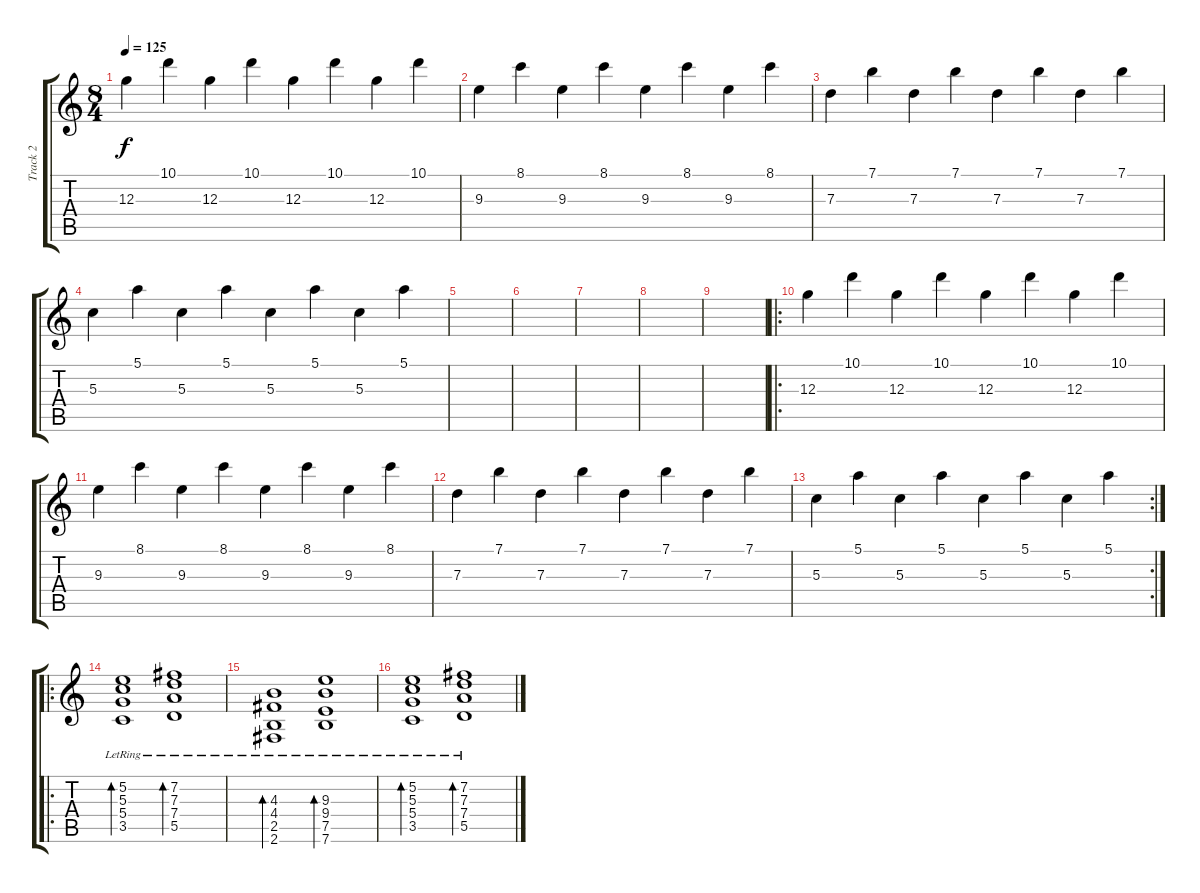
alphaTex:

\track ("Track 2" "Track 2") {instrument electricguitarclean}
\staff {score tabs}
\tuning (E4 B3 G3 D3 A2 E2) {hide}
\ts (8 4)
\tempo 125
\clef g2
\ks c
12.3.4{dy f} 10.1.4 12.3.4 10.1.4 12.3.4 10.1.4 12.3.4 10.1.4 |
9.3.4 8.1.4 9.3.4 8.1.4 9.3.4 8.1.4 9.3.4 8.1.4 |
7.3.4 7.1.4 7.3.4 7.1.4 7.3.4 7.1.4 7.3.4 7.1.4 |
5.3.4 5.1.4 5.3.4 5.1.4 5.3.4 5.1.4 5.3.4 5.1.4 |
|
|
|
|
|
\ro
12.3.4 10.1.4 12.3.4 10.1.4 12.3.4 10.1.4 12.3.4 10.1.4 |
9.3.4 8.1.4 9.3.4 8.1.4 9.3.4 8.1.4 9.3.4 8.1.4 |
7.3.4 7.1.4 7.3.4 7.1.4 7.3.4 7.1.4 7.3.4 7.1.4 |
\rc 2
5.3.4 5.1.4 5.3.4 5.1.4 5.3.4 5.1.4 5.3.4 5.1.4 |
\ro
(5.2{lr} 5.3{lr} 5.4{lr} 3.5{lr}).1{bd 480} (7.2{lr} 7.3{lr} 7.4{lr} 5.5{lr}).1{bd 480} |
(4.3{lr} 4.4{lr} 2.5{lr} 2.6).1{bd 480} (9.3{lr} 9.4{lr} 7.5{lr} 7.6).1{bd 480} |
(5.2{lr} 5.3{lr} 5.4{lr} 3.5{lr}).1{bd 480} (7.2{lr} 7.3{lr} 7.4{lr} 5.5{lr}).1{bd 480}
